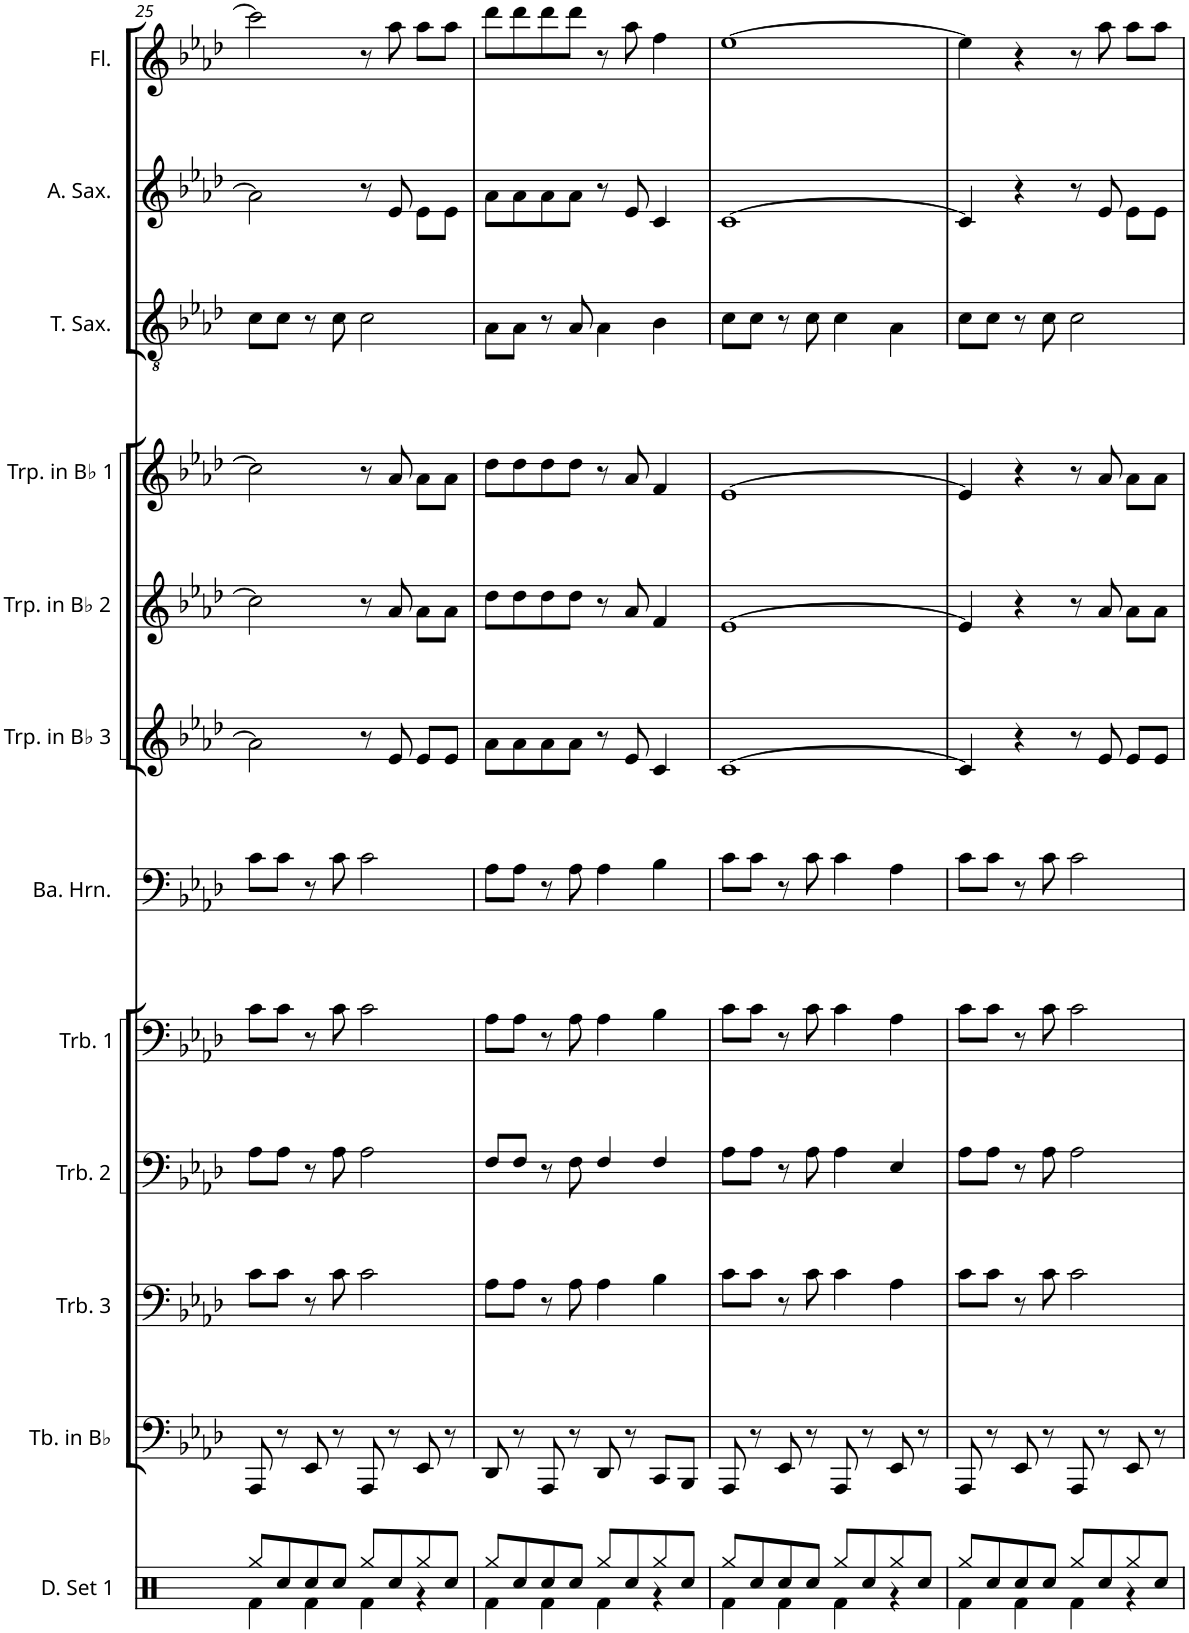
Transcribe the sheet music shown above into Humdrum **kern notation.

**kern	**kern	**kern	**kern	**kern	**kern	**kern	**kern	**kern	**kern	**kern	**kern
*part12	*part11	*part10	*part9	*part8	*part7	*part6	*part5	*part4	*part3	*part2	*part1
*staff12	*staff11	*staff10	*staff9	*staff8	*staff7	*staff6	*staff5	*staff4	*staff3	*staff2	*staff1
*I"Drumset 1	*I"Tuba in Bb	*I"Trombone 3	*I"Trombone 2	*I"Trombone 1	*I"Bariton-hoorn	*I"Trompet in Bb 3	*I"Trompet in Bb 2	*I"Trompet in Bb 1	*I"Tenor-saxofoon	*I"Alt-saxofoon	*I"Dwarsfluit
*I'D. Set 1	*I'Tb. in Bb	*I'Trb. 3	*I'Trb. 2	*I'Trb. 1	*I'Ba. Hrn.	*I'Trp. in Bb 3	*I'Trp. in Bb 2	*I'Trp. in Bb 1	*I'T. Sax.	*I'A. Sax.	*
!!LO:PB:g=z
*clefX	*clefF4	*clefF4	*clefF4	*clefF4	*clefF4	*clefG2	*clefG2	*clefG2	*clefGv2	*clefG2	*clefG2
*	*	*	*	*	*Trd4c7	*Trd1c2	*Trd1c2	*Trd1c2	*Trd8c14	*Trd5c9	*
*k[]	*k[b-e-a-d-]	*k[b-e-a-d-]	*k[b-e-a-d-]	*k[b-e-a-d-]	*k[b-e-a-d-]	*k[b-e-a-d-]	*k[b-e-a-d-]	*k[b-e-a-d-]	*k[b-e-a-d-]	*k[b-e-a-d-]	*k[b-e-a-d-]
*M4/4	*M4/4	*M4/4	*M4/4	*M4/4	*M4/4	*M4/4	*M4/4	*M4/4	*M4/4	*M4/4	*M4/4
=25	=25	=25	=25	=25	=25	=25	=25	=25	=25	=25	=25
*^	*	*	*	*	*	*	*	*	*	*	*
8Rgg/L	4Rf\	8AAA-/	8c\L	8A-\L	8c\L	8c\L	2a-\]	2cc\]	2cc\]	8c\L	2a-\]	2ccc\]
8Rcc/	.	8r	8c\J	8A-\J	8c\J	8c\J	.	.	.	8c\J	.	.
8Rcc/	4Rf\	8EE-/	8r	8r	8r	8r	.	.	.	8r	.	.
8Rcc/J	.	8r	8c\	8A-\	8c\	8c\	.	.	.	8c\	.	.
8Rgg/L	4Rf\	8AAA-/	2c\	2A-\	2c\	2c\	8r	8r	8r	2c\	8r	8r
8Rcc/	.	8r	.	.	.	.	8e-/	8a-/	8a-/	.	8e-/	8aa-\
8Rgg/	4r	8EE-/	.	.	.	.	8e-/L	8a-\L	8a-\L	.	8e-\L	8aa-\L
8Rcc/J	.	8r	.	.	.	.	8e-/J	8a-\J	8a-\J	.	8e-\J	8aa-\J
=26	=26	=26	=26	=26	=26	=26	=26	=26	=26	=26	=26	=26
8Rgg/L	4Rf\	8DD-/	8A-\L	8F/L	8A-\L	8A-\L	8a-\L	8dd-\L	8dd-\L	8A-\L	8a-\L	8ddd-\L
8Rcc/	.	8r	8A-\J	8F/J	8A-\J	8A-\J	8a-\	8dd-\	8dd-\	8A-\J	8a-\	8ddd-\
8Rcc/	4Rf\	8AAA-/	8r	8r	8r	8r	8a-\	8dd-\	8dd-\	8r	8a-\	8ddd-\
8Rcc/J	.	8r	8A-\	8F\	8A-\	8A-\	8a-\J	8dd-\J	8dd-\J	8A-/	8a-\J	8ddd-\J
8Rgg/L	4Rf\	8DD-/	4A-\	4F/	4A-\	4A-\	8r	8r	8r	4A-\	8r	8r
8Rcc/	.	8r	.	.	.	.	8e-/	8a-/	8a-/	.	8e-/	8aa-\
8Rgg/	4r	8CC/L	4B-\	4F/	4B-\	4B-\	4c/	4f/	4f/	4B-\	4c/	4ff\
8Rcc/J	.	8BBB-/J	.	.	.	.	.	.	.	.	.	.
=27	=27	=27	=27	=27	=27	=27	=27	=27	=27	=27	=27	=27
8Rgg/L	4Rf\	8AAA-/	8c\L	8A-\L	8c\L	8c\L	[>1c	[>1e-	[>1e-	8c\L	[>1c	[>1ee-
8Rcc/	.	8r	8c\J	8A-\J	8c\J	8c\J	.	.	.	8c\J	.	.
8Rcc/	4Rf\	8EE-/	8r	8r	8r	8r	.	.	.	8r	.	.
8Rcc/J	.	8r	8c\	8A-\	8c\	8c\	.	.	.	8c\	.	.
8Rgg/L	4Rf\	8AAA-/	4c\	4A-\	4c\	4c\	.	.	.	4c\	.	.
8Rcc/	.	8r	.	.	.	.	.	.	.	.	.	.
8Rgg/	4r	8EE-/	4A-\	4E-/	4A-\	4A-\	.	.	.	4A-\	.	.
8Rcc/J	.	8r	.	.	.	.	.	.	.	.	.	.
=28	=28	=28	=28	=28	=28	=28	=28	=28	=28	=28	=28	=28
8Rgg/L	4Rf\	8AAA-/	8c\L	8A-\L	8c\L	8c\L	4c/]	4e-/]	4e-/]	8c\L	4c/]	4ee-\]
8Rcc/	.	8r	8c\J	8A-\J	8c\J	8c\J	.	.	.	8c\J	.	.
8Rcc/	4Rf\	8EE-/	8r	8r	8r	8r	4r	4r	4r	8r	4r	4r
8Rcc/J	.	8r	8c\	8A-\	8c\	8c\	.	.	.	8c\	.	.
8Rgg/L	4Rf\	8AAA-/	2c\	2A-\	2c\	2c\	8r	8r	8r	2c\	8r	8r
8Rcc/	.	8r	.	.	.	.	8e-/	8a-/	8a-/	.	8e-/	8aa-\
8Rgg/	4r	8EE-/	.	.	.	.	8e-/L	8a-\L	8a-\L	.	8e-\L	8aa-\L
8Rcc/J	.	8r	.	.	.	.	8e-/J	8a-\J	8a-\J	.	8e-\J	8aa-\J
*v	*v	*	*	*	*	*	*	*	*	*	*	*
=	=	=	=	=	=	=	=	=	=	=	=
*-	*-	*-	*-	*-	*-	*-	*-	*-	*-	*-	*-
